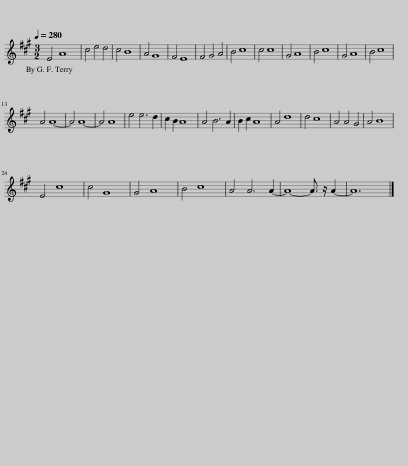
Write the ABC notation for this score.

X:1
L:1/8
Q:1/4=280
M:3/2
I:linebreak $
K:A
V:1 treble
V:1
 E4 A8 | c4 e4 d4 | c4 B8 | A4 G8 | F4 E8 | %5
 F4 G4 A4 | B4 c8 | c4 c8 | G4 A8 | B4 c8 | %10
 G4 A8 | B4 c8 |$ A4 A8- | A4 A8- | A4 A8 | %15
 e4 e6 d2 | c2 B2 A8 | A4 B6 A2 | B2 c2 A8 | A4 d8 | %20
 d4 c8 | A4 A4 G4 | A4 B8 |$ E4 c8 | c4 G8 | %25
 G4 A8 | B4 c8 | A4 A6 A2- | A8- A3/2 z/ A2- | A12 |] %30
